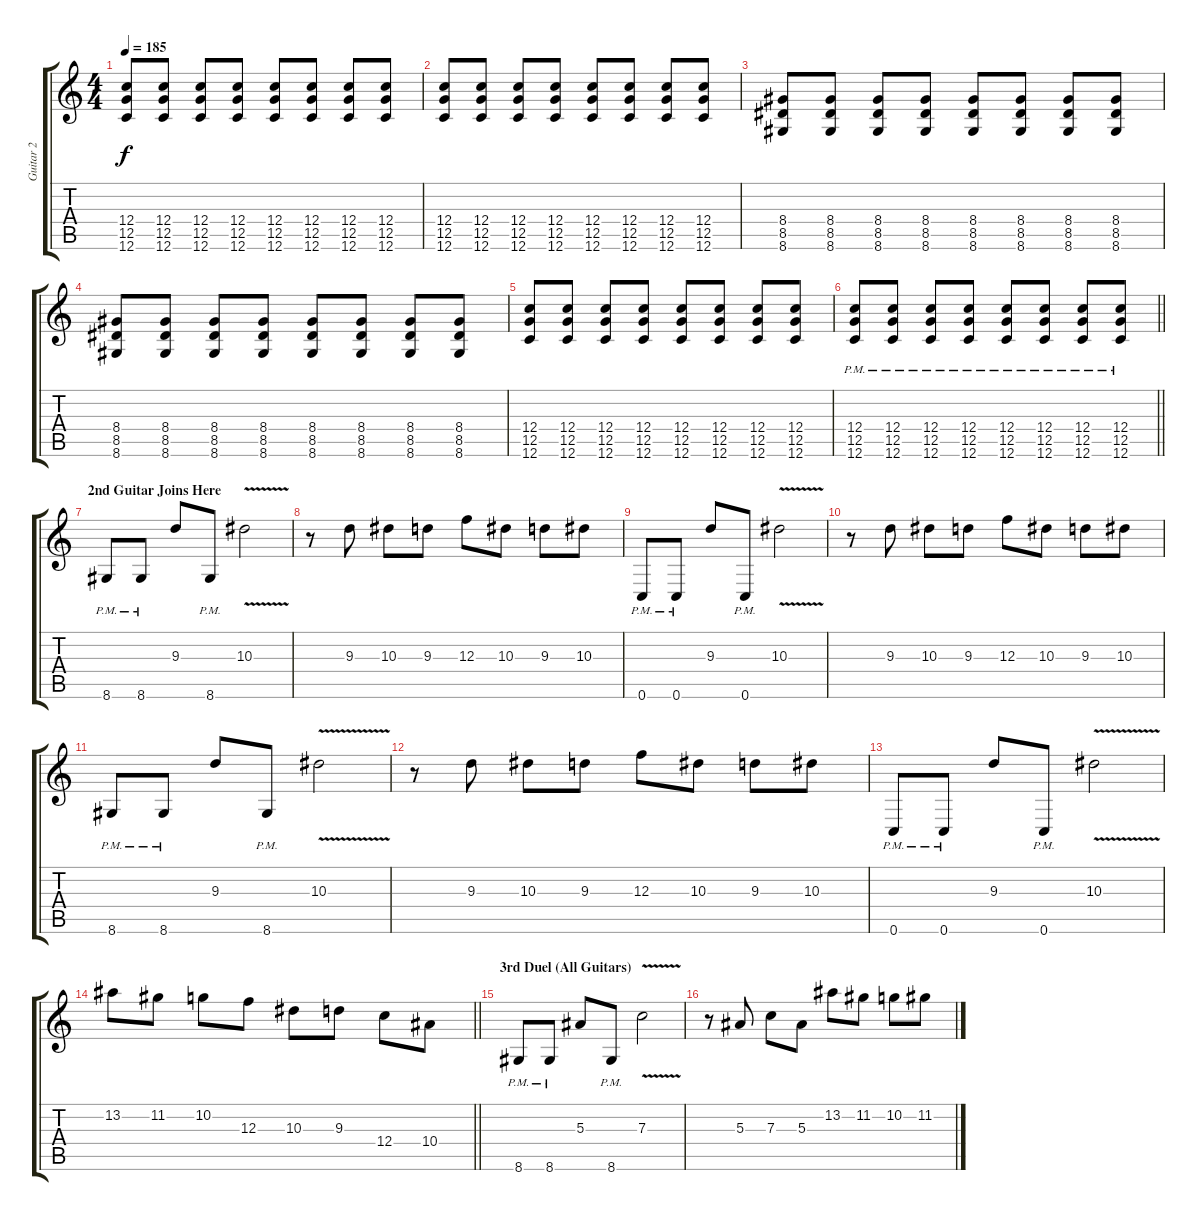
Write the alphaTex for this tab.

\track ("Guitar 2" "Guitar 2") {instrument distortionguitar}
\staff {score tabs}
\tuning (D4 A3 F3 C3 G2 C2) {hide}
\ts (4 4)
\tempo 185
\clef g2
\ks c
(12.4 12.5 12.6).8{dy f} (12.4 12.5 12.6).8 (12.4 12.5 12.6).8 (12.4 12.5 12.6).8 (12.4 12.5 12.6).8 (12.4 12.5 12.6).8 (12.4 12.5 12.6).8 (12.4 12.5 12.6).8 |
(12.4 12.5 12.6).8 (12.4 12.5 12.6).8 (12.4 12.5 12.6).8 (12.4 12.5 12.6).8 (12.4 12.5 12.6).8 (12.4 12.5 12.6).8 (12.4 12.5 12.6).8 (12.4 12.5 12.6).8 |
(8.4 8.5 8.6).8 (8.4 8.5 8.6).8 (8.4 8.5 8.6).8 (8.4 8.5 8.6).8 (8.4 8.5 8.6).8 (8.4 8.5 8.6).8 (8.4 8.5 8.6).8 (8.4 8.5 8.6).8 |
(8.4 8.5 8.6).8 (8.4 8.5 8.6).8 (8.4 8.5 8.6).8 (8.4 8.5 8.6).8 (8.4 8.5 8.6).8 (8.4 8.5 8.6).8 (8.4 8.5 8.6).8 (8.4 8.5 8.6).8 |
(12.4 12.5 12.6).8 (12.4 12.5 12.6).8 (12.4 12.5 12.6).8 (12.4 12.5 12.6).8 (12.4 12.5 12.6).8 (12.4 12.5 12.6).8 (12.4 12.5 12.6).8 (12.4 12.5 12.6).8 |
\barLineRight lightlight
(12.4 12.5 12.6{pm}).8 (12.4 12.5 12.6{pm}).8 (12.4 12.5 12.6{pm}).8 (12.4 12.5 12.6{pm}).8 (12.4 12.5 12.6{pm}).8 (12.4 12.5 12.6{pm}).8 (12.4 12.5 12.6{pm}).8 (12.4 12.5 12.6{pm}).8 |
\section ("" "2nd Guitar Joins Here")
8.6{pm}.8 8.6{pm}.8 9.3.8 8.6{pm}.8 10.3{v}.2 |
r.8 9.3.8 10.3.8 9.3.8 12.3.8 10.3.8 9.3.8 10.3.8 |
0.6{pm}.8 0.6{pm}.8 9.3.8 0.6{pm}.8 10.3{v}.2 |
r.8 9.3.8 10.3.8 9.3.8 12.3.8 10.3.8 9.3.8 10.3.8 |
8.6{pm}.8 8.6{pm}.8 9.3.8 8.6{pm}.8 10.3{v}.2 |
r.8 9.3.8 10.3.8 9.3.8 12.3.8 10.3.8 9.3.8 10.3.8 |
0.6{pm}.8 0.6{pm}.8 9.3.8 0.6{pm}.8 10.3{v}.2 |
\barLineRight lightlight
13.2.8 11.2.8 10.2.8 12.3.8 10.3.8 9.3.8 12.4.8 10.4.8 |
\section ("" "3rd Duel (All Guitars)")
8.6{pm}.8 8.6{pm}.8 5.3.8 8.6{pm}.8 7.3{v}.2 |
r.8 5.3.8 7.3.8 5.3.8 13.2.8 11.2.8 10.2.8 11.2.8
